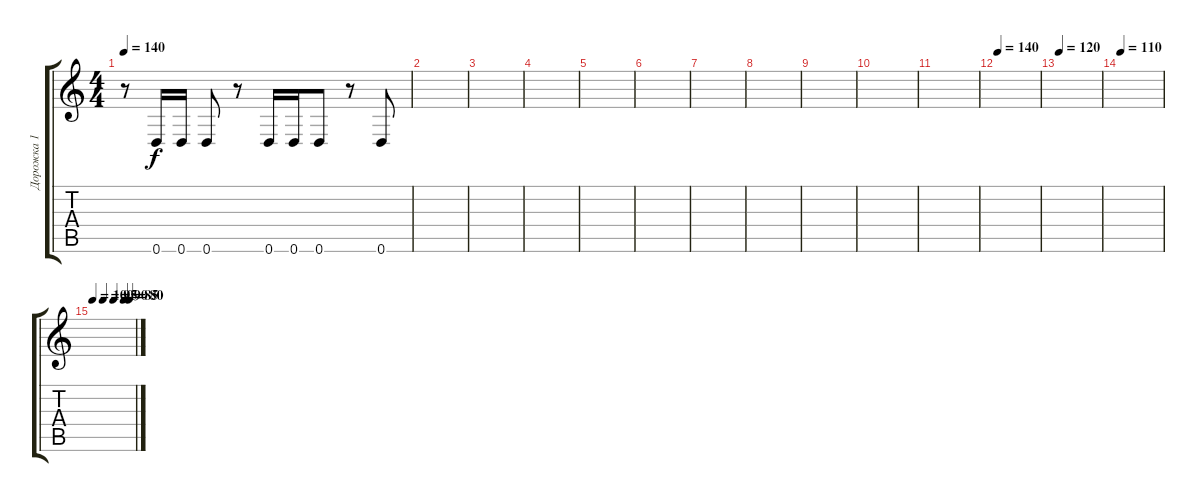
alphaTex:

\track ("Дорожка 1" "Дорожка 1") {instrument distortionguitar}
\staff {score tabs}
\tuning (E4 B3 G3 D3 A2 D2) {hide}
\ts (4 4)
\tempo 140
\clef g2
\ks c
r.8{dy f} 0.6.16 0.6.16 0.6.8 r.8 0.6.16 0.6.16 0.6.8 r.8 0.6.8 |
|
|
|
|
|
|
|
|
|
|
\tempo 140
|
\tempo 120
|
\tempo 110
|
\tempo 100
\tempo (95 0.25)
\tempo (90 0.5)
\tempo (85 0.75)
\tempo (80 0.875)
